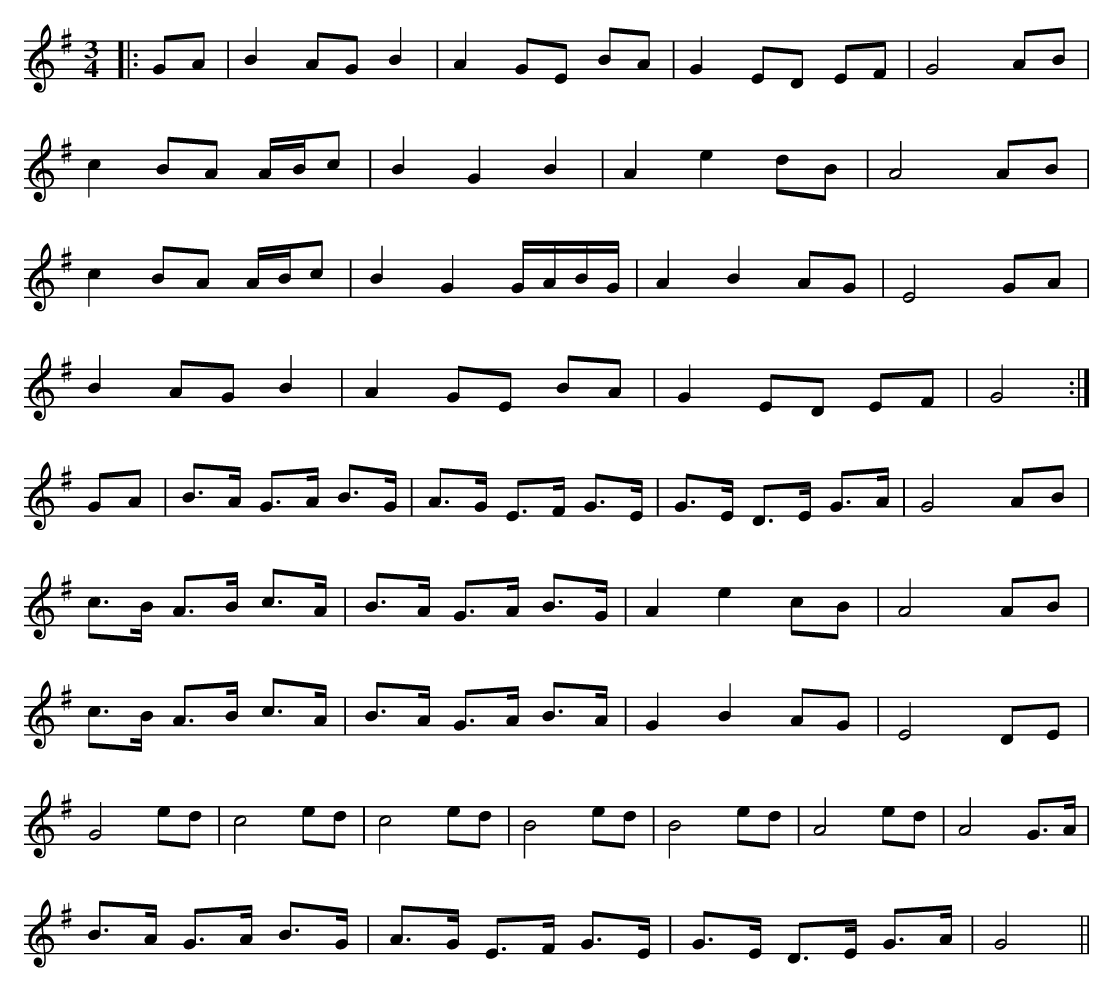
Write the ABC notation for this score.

X:1
M:3/4
K:G
|:GA|B2 AG B2|A2 GE BA|G2 ED EF|G4 AB|
c2 BA A/B/c|B2 G2 B2|A2 e2 dB|A4 AB|
c2 BA A/B/c|B2 G2 G/A/B/G/|A2 B2 AG|E4 GA|
B2 AG B2|A2 GE BA|G2 ED EF|G4:|
GA|B>A G>A B>G|A>G E>F G>E|G>E D>E G>A|G4 AB|
c>B A>B c>A|B>A G>A B>G|A2 e2 cB|A4 AB|
c>B A>B c>A|B>A G>A B>A|G2 B2 AG|E4 DE|
G4 ed|c4 ed|c4 ed|B4 ed|B4 ed|A4 ed|A4 G>A|
B>A G>A B>G|A>G E>F G>E|G>E D>E G>A|G4||
